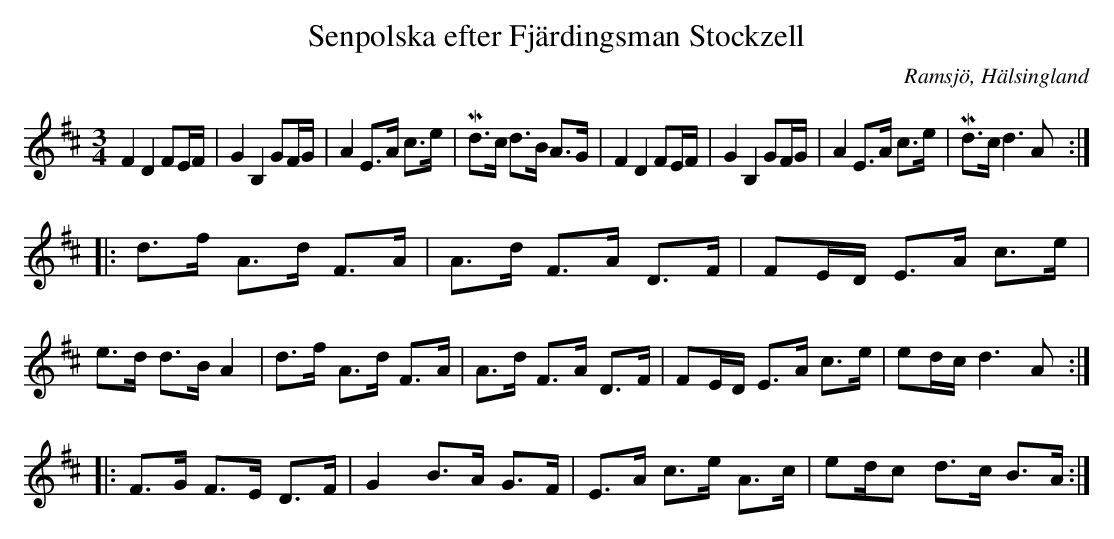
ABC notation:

X:1
T: Senpolska efter Fjärdingsman Stockzell
O: Ramsjö, Hälsingland
M:3/4
L:1/8
K:D
F2 D2 FE/F/|G2 B,2 GF/G/| A2 E>A c>e|Md>c d>B A>G|F2 D2 FE/F/|G2 B,2 GF/G/| A2 E>A c>e|Md>c d2>A2:|
|:d>f A>d F>A| A>d F>A D>F|FE/D/ E>A c>e|e>d d>B A2|d>f A>d F>A| A>d F>A D>F|FE/D/ E>A c>e|ed/c/ d2>A2:|
|:F>G F>E D>F|G2 B>A G>F|E>A c>e A>c|ed/c d>c B>A :|
